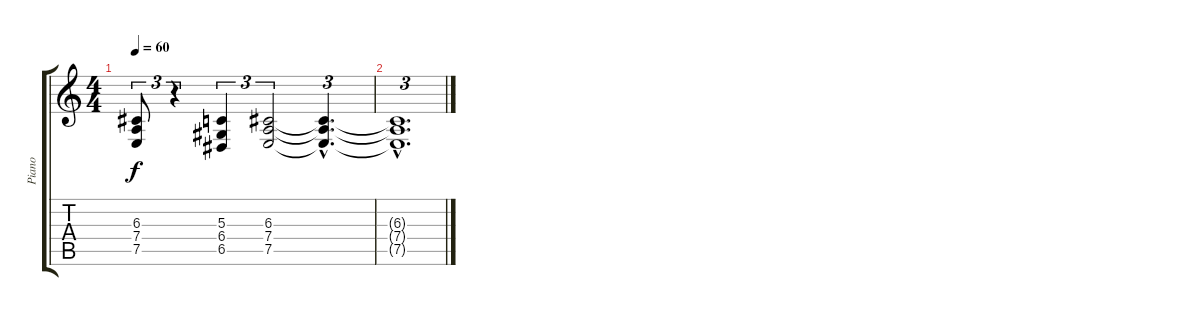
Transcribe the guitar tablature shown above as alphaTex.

\track ("Piano" "Piano") {instrument acousticgrandpiano}
\staff {score tabs}
\tuning (E4 B3 G3 D3 A2 E2) {hide}
\ts (4 4)
\tempo 60
\clef g2
\ks c
(6.3 7.4 7.5).8{tu (3 2) dy f} r.4{tu (3 2)} (5.3 6.4 6.5).4{tu (3 2)} (6.3 7.4 7.5).2{tu (3 2)} (6.3{hac t} 7.4{hac t} 7.5{hac t}).4{d tu (3 2)} |
(6.3{hac t} 7.4{hac t} 7.5{hac t}).1{d tu (3 2)}
